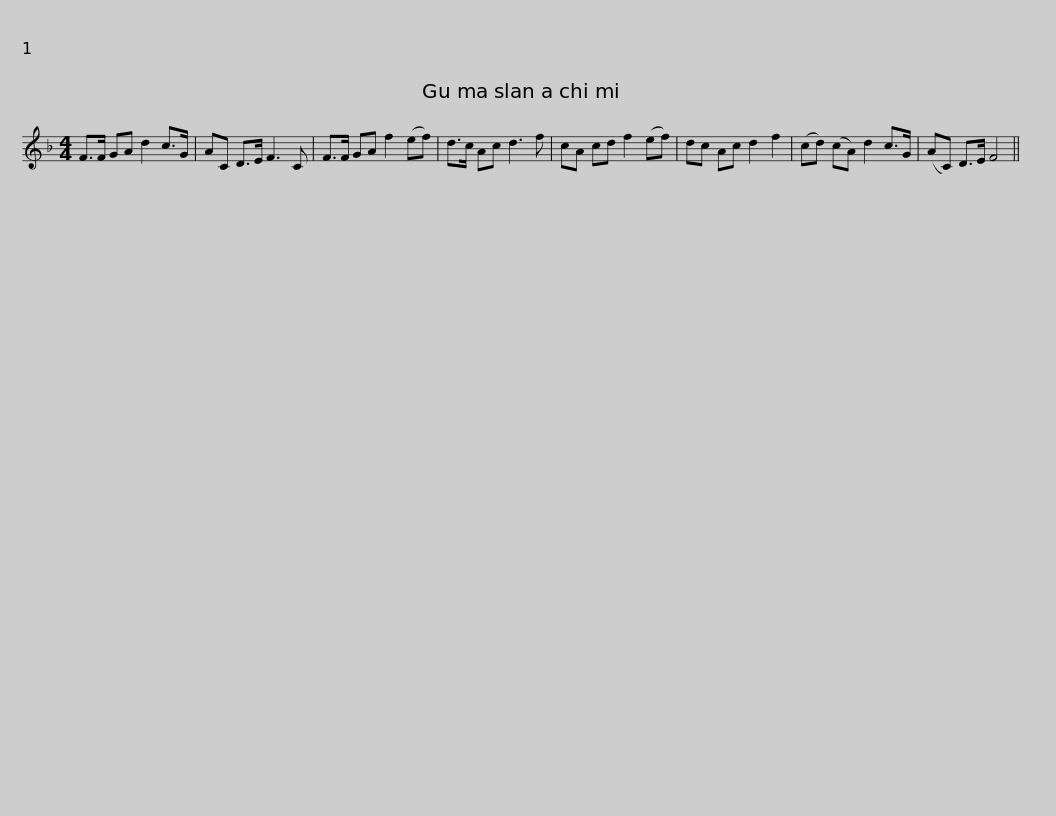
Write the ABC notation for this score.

X:1
L:1/8
M:4/4
I:linebreak $
K:F
V:1 treble
V:1
 F>F GA d2 c>G | AC D>E F3 C | F>F GA f2 (ef) | d>c Ac d3 f | cA cd f2 (ef) | %5
 dc Ac d2 f2 |$ (cd) (cA) d2 c>G | (AC) D>E F4 || %8
